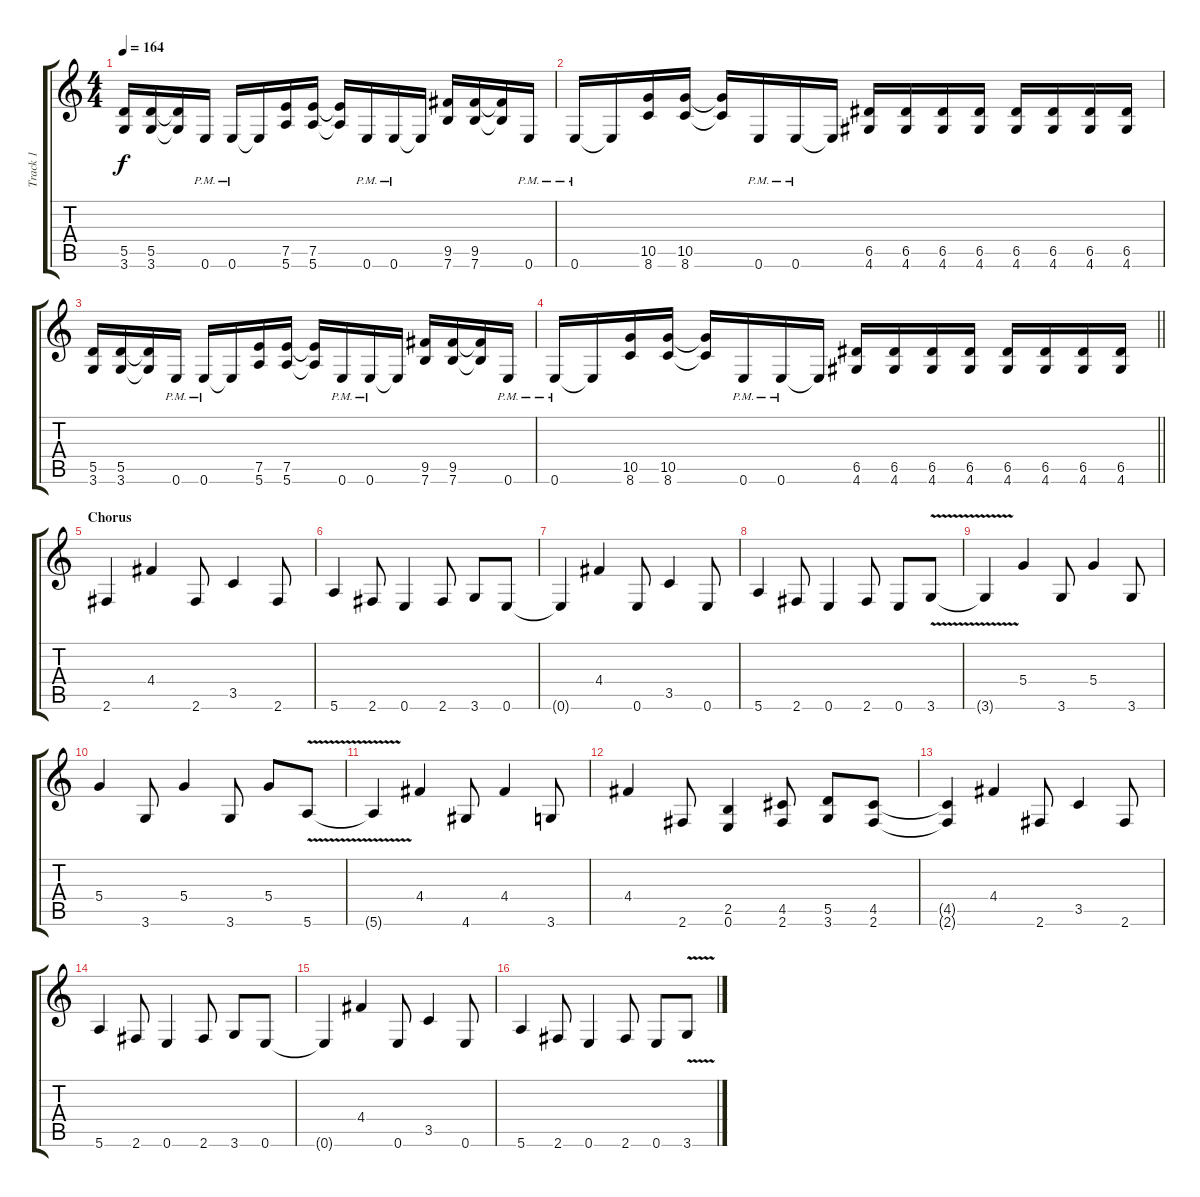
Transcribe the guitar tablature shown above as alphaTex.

\track ("Track 1" "Track 1") {instrument distortionguitar}
\staff {score tabs}
\tuning (E4 B3 G3 D3 A2 E2) {hide}
\ts (4 4)
\tempo 164
\clef g2
\ks c
(5.5 3.6).16{dy f} (5.5 3.6).16 (5.5{t} 3.6{t}).16 0.6{pm}.16 0.6{pm}.16 0.6{t}.16 (7.5 5.6).16 (7.5 5.6).16 (7.5{t} 5.6{t}).16 0.6{pm}.16 0.6{pm}.16 0.6{t}.16 (9.5 7.6).16 (9.5 7.6).16 (9.5{t} 7.6{t}).16 0.6{pm}.16 |
0.6{pm}.16 0.6{t}.16 (10.5 8.6).16 (10.5 8.6).16 (10.5{t} 8.6{t}).16 0.6{pm}.16 0.6{pm}.16 0.6{t}.16 (6.5 4.6).16 (6.5 4.6).16 (6.5 4.6).16 (6.5 4.6).16 (6.5 4.6).16 (6.5 4.6).16 (6.5 4.6).16 (6.5 4.6).16 |
(5.5 3.6).16 (5.5 3.6).16 (5.5{t} 3.6{t}).16 0.6{pm}.16 0.6{pm}.16 0.6{t}.16 (7.5 5.6).16 (7.5 5.6).16 (7.5{t} 5.6{t}).16 0.6{pm}.16 0.6{pm}.16 0.6{t}.16 (9.5 7.6).16 (9.5 7.6).16 (9.5{t} 7.6{t}).16 0.6{pm}.16 |
\barLineRight lightlight
0.6{pm}.16 0.6{t}.16 (10.5 8.6).16 (10.5 8.6).16 (10.5{t} 8.6{t}).16 0.6{pm}.16 0.6{pm}.16 0.6{t}.16 (6.5 4.6).16 (6.5 4.6).16 (6.5 4.6).16 (6.5 4.6).16 (6.5 4.6).16 (6.5 4.6).16 (6.5 4.6).16 (6.5 4.6).16 |
\section ("" "Chorus")
2.6.4 4.4.4 2.6.8 3.5.4 2.6.8 |
5.6.4 2.6.8 0.6.4 2.6.8 3.6.8 0.6.8 |
0.6{t}.4 4.4.4 0.6.8 3.5.4 0.6.8 |
5.6.4 2.6.8 0.6.4 2.6.8 0.6.8 3.6{v}.8 |
3.6{t}.4 5.4.4 3.6.8 5.4.4 3.6.8 |
5.4.4 3.6.8 5.4.4 3.6.8 5.4.8 5.6{v}.8 |
5.6{t}.4 4.4.4 4.6.8 4.4.4 3.6.8 |
4.4.4 2.6.8 (2.5 0.6).4 (4.5 2.6).8 (5.5 3.6).8 (4.5 2.6).8 |
(4.5{t} 2.6{t}).4 4.4.4 2.6.8 3.5.4 2.6.8 |
5.6.4 2.6.8 0.6.4 2.6.8 3.6.8 0.6.8 |
0.6{t}.4 4.4.4 0.6.8 3.5.4 0.6.8 |
5.6.4 2.6.8 0.6.4 2.6.8 0.6.8 3.6{v}.8
